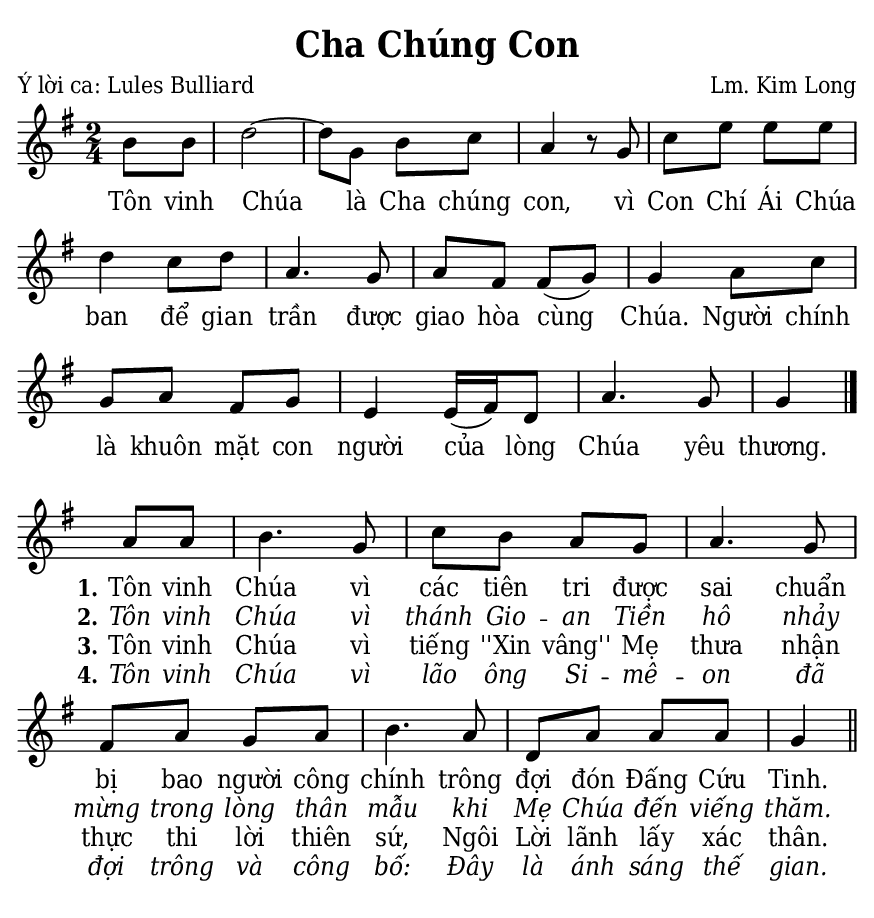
% Cài đặt chung
\version "2.24.3"
\include "english.ly"

\header {
  title = "Cha Chúng Con"
  poet = "Ý lời ca: Lules Bulliard"
  composer = "Lm. Kim Long"
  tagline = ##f
}

% Nhạc
nhacPhanMot = \relative c'' {
  \key g \major
  \time 2/4
  \partial 4 b8 b |
  d2 ~ |
  d8 g, b c |
  a4 r8 g |
  c e e e |
  d4 c8 d |
  a4. g8 |
  a fs fs (g) |
  g4 a8 c |
  g a fs g |
  e4 e16 (fs) d8 |
  a'4. g8 |
  g4 \bar "|."
}

nhacPhanHai = \relative c'' {
  \key g \major
  \time 2/4
  \partial 4 a8 a |
  b4. g8 |
  c b a g |
  a4. g8 |
  fs8 a g a |
  b4. a8 |
  d,8 a' a a |
  g4 \bar "||"
}

% Lời
loiPhanMot = \lyricmode {
  Tôn vinh Chúa là Cha chúng con,
  vì Con Chí Ái Chúa ban để gian trần được giao hòa cùng Chúa.
  Người chính là khuôn mặt con người của lòng Chúa yêu thương.
}

loiPhanHai = \lyricmode {
  <<
    {
      \set stanza = "1."
      Tôn vinh Chúa vì các tiên tri được sai
      chuẩn bị bao người công chính trông đợi đón Đấng Cứu Tinh.
    }
    \new Lyrics {
	    \set associatedVoice = "beSop"
	    \set stanza = "2."
      \override Lyrics.LyricText.font-shape = #'italic
      Tôn vinh Chúa vì thánh Gio -- an Tiền hô
      nhảy mừng trong lòng thân mẫu khi Mẹ Chúa đến viếng thăm.
    }
    \new Lyrics {
	    \set associatedVoice = "beSop"
	    \set stanza = "3."
      Tôn vinh Chúa vì tiếng ''Xin vâng''
      Mẹ thưa nhận thực thi lời thiên sứ,
      Ngôi Lời lãnh lấy xác thân.
    }
    \new Lyrics {
	    \set associatedVoice = "beSop"
	    \set stanza = "4."
      \override Lyrics.LyricText.font-shape = #'italic
      Tôn vinh Chúa vì lão ông Si -- mê -- on
      đã đợi trông và công bố:
      Đây là ánh sáng thế gian.
    }
  >>
}

% Dàn trang
\paper {
  #(set-paper-size "a5")
  top-margin = 3\mm
  bottom-margin = 3\mm
  left-margin = 3\mm
  right-margin = 3\mm
  indent = #0
  #(define fonts
	 (make-pango-font-tree "Deja Vu Serif Condensed"
	 		       "Deja Vu Serif Condensed"
			       "Deja Vu Serif Condensed"
			       (/ 20 20)))
  print-page-number = ##f
}

\score {
  <<
    \new Staff <<
        \clef treble
        \new Voice = beSop {
          \nhacPhanMot
        }
      \new Lyrics \lyricsto beSop \loiPhanMot
    >>
  >>
  \layout {
    \override Lyrics.LyricSpace.minimum-distance = #1.2
    \override Score.BarNumber.break-visibility = ##(#f #f #f)
    \override Score.SpacingSpanner.uniform-stretching = ##t
    ragged-last = ##f
  }
}

\score {
  <<
    \new Staff <<
        \clef treble
        \new Voice = beSop {
          \nhacPhanHai
        }
      \new Lyrics \lyricsto beSop \loiPhanHai
    >>
  >>
  \layout {
    \override Staff.TimeSignature.transparent = ##t
    \override Lyrics.LyricSpace.minimum-distance = #1
    \override Score.BarNumber.break-visibility = ##(#f #f #f)
    \override Score.SpacingSpanner.uniform-stretching = ##t
    ragged-last = ##f
  }
}
